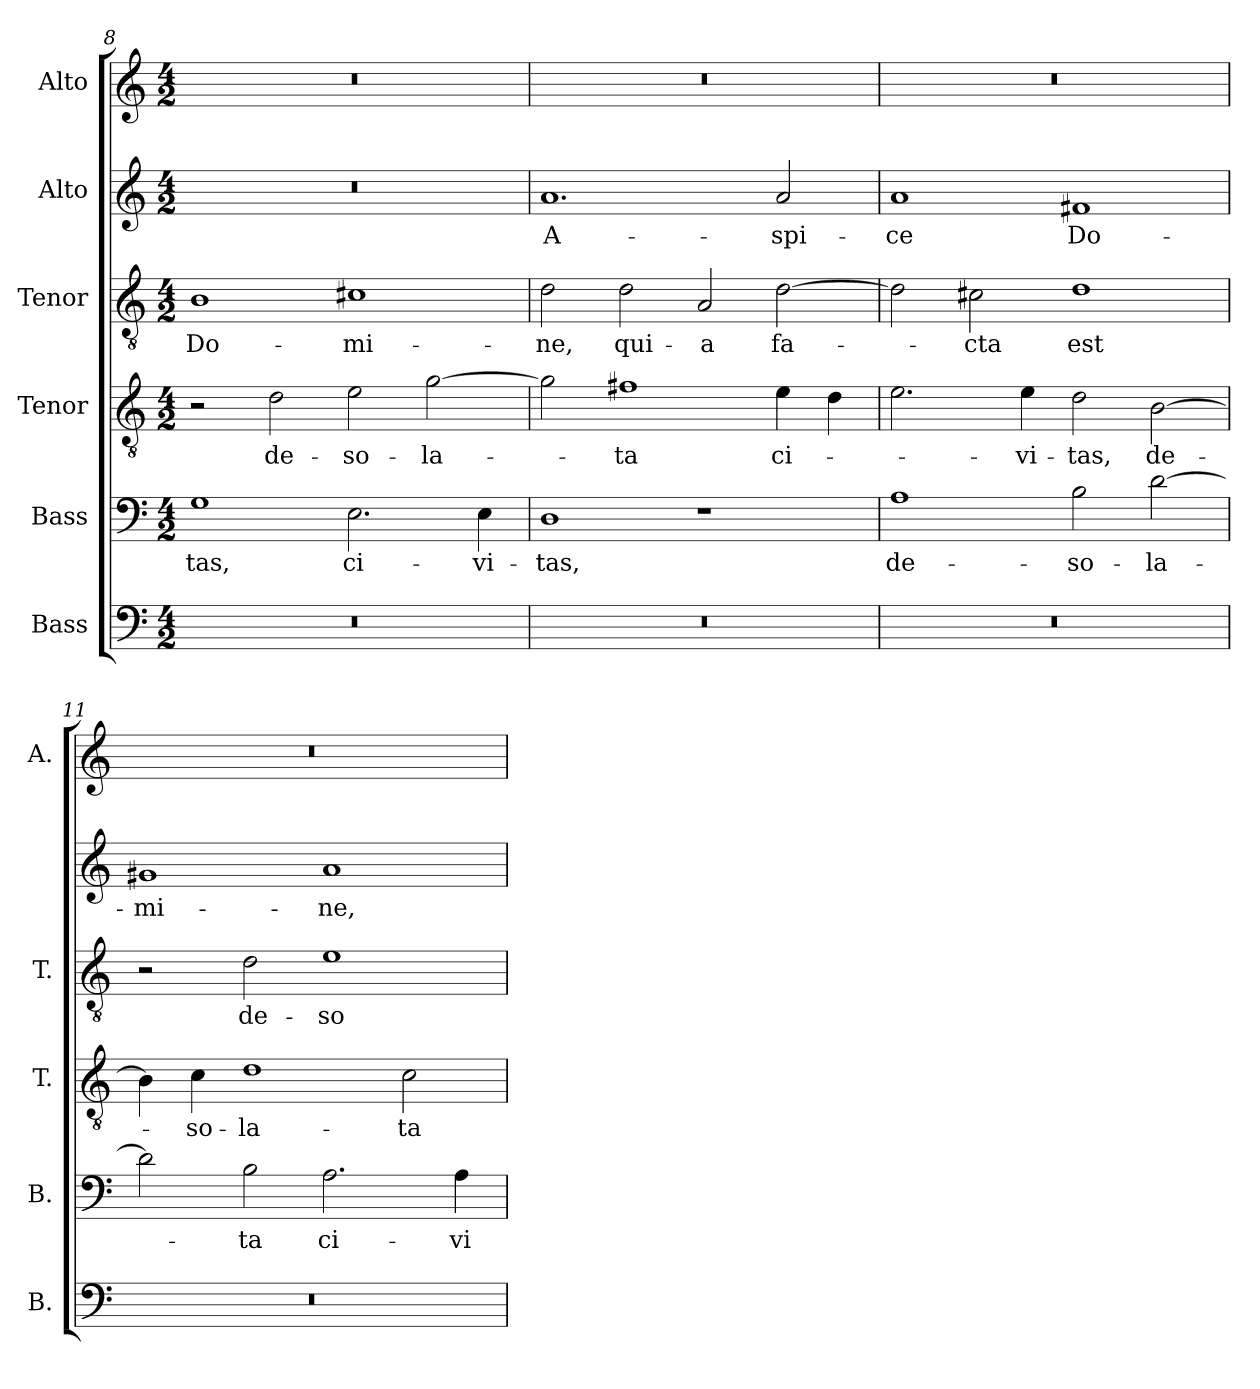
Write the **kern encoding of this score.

**kern	**kern	**text	**kern	**text	**kern	**text	**kern	**text	**kern
*part6	*part5	*part5	*part4	*part4	*part3	*part3	*part2	*part2	*part1
*staff6	*staff5	*staff5	*staff4	*staff4	*staff3	*staff3	*staff2	*staff2	*staff1
*I"Bass	*I"Bass	*	*I"Tenor	*	*I"Tenor	*	*I"Alto	*	*I"Alto
*I'B.	*I'B.	*	*I'T.	*	*I'T.	*	*	*	*I'A.
*clefF4	*clefF4	*	*clefGv2	*	*clefGv2	*	*clefG2	*	*clefG2
*	*	*	*ITrd7c12	*	*ITrd7c12	*	*	*	*
*k[]	*k[]	*	*k[]	*	*k[]	*	*k[]	*	*k[]
*C:	*C:	*	*C:	*	*C:	*	*C:	*	*C:
*M4/2	*M4/2	*	*M4/2	*	*M4/2	*	*M4/2	*	*M4/2
=8	=8	=8	=8	=8	=8	=8	=8	=8	=8
!LO:N:vis=1	!	!	!	!	!	!	!	!	!
!	!	!LO:LY:b:color=#000000	!	!	!	!	!	!	!
!	!	!	!	!	!	!LO:LY:b:color=#000000	!LO:N:vis=1	!	!LO:N:vis=1
0r	1Gi	-tas,	2r	.	1BBi	Do-	0r	.	0r
!	!	!	!	!LO:LY:b:color=#000000	!	!	!	!	!
.	.	.	2Di\	de-	.	.	.	.	.
!	!	!LO:LY:b:color=#000000	!	!	!	!	!	!	!
!	!	!	!	!LO:LY:b:color=#000000	!	!	!	!	!
!	!	!	!	!	!	!LO:LY:b:color=#000000	!	!	!
.	2.Ei\	ci-	2Ei\	-so-	1C#Xi	-mi-	.	.	.
!	!	!	!	!LO:LY:b:color=#000000	!	!	!	!	!
.	.	.	[2Gi\	-la-	.	.	.	.	.
!	!	!LO:LY:b:color=#000000	!	!	!	!	!	!	!
.	4Ei\	-vi-	.	.	.	.	.	.	.
=9	=9	=9	=9	=9	=9	=9	=9	=9	=9
!LO:N:vis=1	!	!	!	!	!	!	!	!	!
!	!	!LO:LY:b:color=#000000	!	!	!	!	!	!	!
!	!	!	!	!	!	!LO:LY:b:color=#000000	!	!	!
!	!	!	!	!	!	!	!	!LO:LY:b:color=#000000	!LO:N:vis=1
0r	1Di	-tas,	2Gi\]	.	2Di\	-ne,	1.ai	A-	0r
!	!	!	!	!LO:LY:b:color=#000000	!	!	!	!	!
!	!	!	!	!	!	!LO:LY:b:color=#000000	!	!	!
.	.	.	1F#Xi	-ta	2Di\	qui-	.	.	.
!	!	!	!	!	!	!LO:LY:b:color=#000000	!	!	!
.	1r	.	.	.	2AAi/	-a	.	.	.
!	!	!	!	!LO:LY:b:color=#000000	!	!	!	!	!
!	!	!	!	!	!	!LO:LY:b:color=#000000	!	!	!
!	!	!	!	!	!	!	!	!LO:LY:b:color=#000000	!
.	.	.	4Ei\	ci-	[2Di\	fa-	2ai/	-spi-	.
.	.	.	4Di\	.	.	.	.	.	.
=10	=10	=10	=10	=10	=10	=10	=10	=10	=10
!LO:N:vis=1	!	!	!	!	!	!	!	!	!
!	!	!LO:LY:b:color=#000000	!	!	!	!	!	!	!
!	!	!	!	!	!	!	!	!LO:LY:b:color=#000000	!LO:N:vis=1
0r	1Ai	de-	2.Ei\	.	2Di\]	.	1ai	-ce	0r
!	!	!	!	!	!	!LO:LY:b:color=#000000	!	!	!
.	.	.	.	.	2C#Xi\	-cta	.	.	.
!	!	!	!	!LO:LY:b:color=#000000	!	!	!	!	!
.	.	.	4Ei\	-vi-	.	.	.	.	.
!	!	!LO:LY:b:color=#000000	!	!	!	!	!	!	!
!	!	!	!	!LO:LY:b:color=#000000	!	!	!	!	!
!	!	!	!	!	!	!LO:LY:b:color=#000000	!	!	!
!	!	!	!	!	!	!	!	!LO:LY:b:color=#000000	!
.	2Bi\	-so-	2Di\	-tas,	1Di	est	1f#Xi	Do-	.
!	!	!LO:LY:b:color=#000000	!	!	!	!	!	!	!
!	!	!	!	!LO:LY:b:color=#000000	!	!	!	!	!
.	[2di\	-la-	[2BBi\	de-	.	.	.	.	.
!!LO:PB:g=z
=11	=11	=11	=11	=11	=11	=11	=11	=11	=11
!LO:N:vis=1	!	!	!	!	!	!	!	!	!
!	!	!	!	!	!	!	!	!LO:LY:b:color=#000000	!LO:N:vis=1
0r	2di\]	.	4BBi\]	.	2r	.	1g#Xi	-mi-	0r
!	!	!	!	!LO:LY:b:color=#000000	!	!	!	!	!
.	.	.	4Ci\	-so-	.	.	.	.	.
!	!	!LO:LY:b:color=#000000	!	!	!	!	!	!	!
!	!	!	!	!LO:LY:b:color=#000000	!	!	!	!	!
!	!	!	!	!	!	!LO:LY:b:color=#000000	!	!	!
.	2Bi\	-ta	1Di	-la-	2Di\	de-	.	.	.
!	!	!LO:LY:b:color=#000000	!	!	!	!	!	!	!
!	!	!	!	!	!	!LO:LY:b:color=#000000	!	!	!
!	!	!	!	!	!	!	!	!LO:LY:b:color=#000000	!
.	2.Ai\	ci-	.	.	1Ei	-so-	1ai	-ne,	.
!	!	!	!	!LO:LY:b:color=#000000	!	!	!	!	!
.	.	.	2Ci\	-ta	.	.	.	.	.
!	!	!LO:LY:b:color=#000000	!	!	!	!	!	!	!
.	4Ai\	-vi-	.	.	.	.	.	.	.
=	=	=	=	=	=	=	=	=	=
*-	*-	*-	*-	*-	*-	*-	*-	*-	*-
